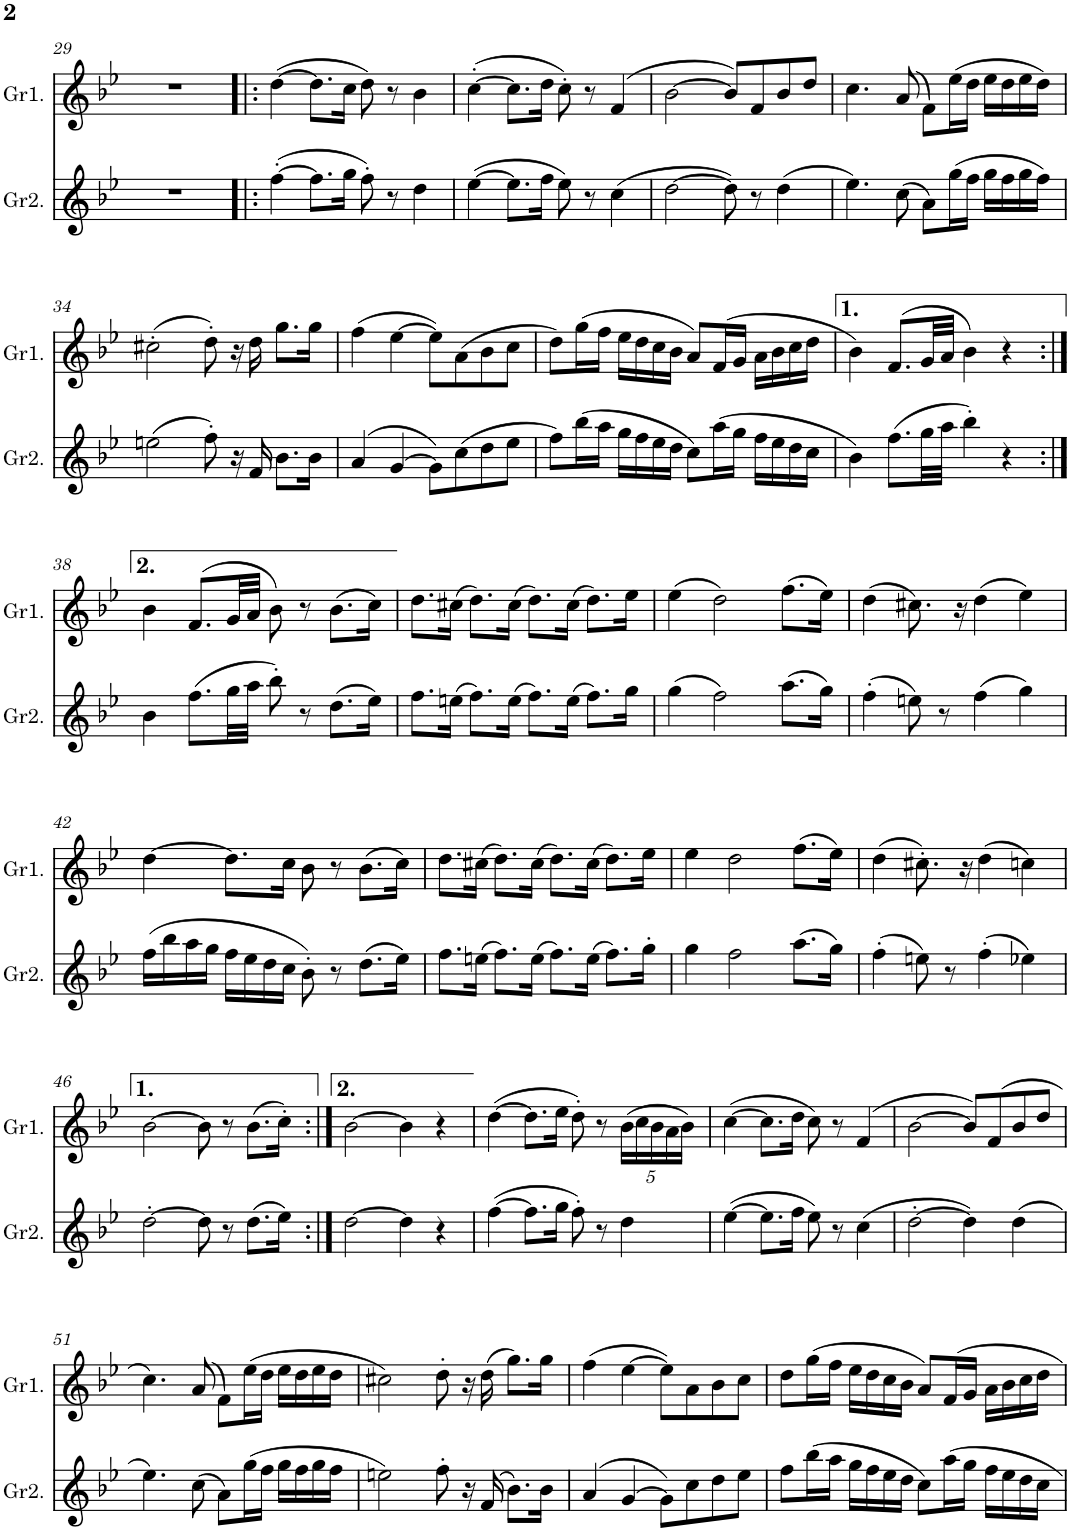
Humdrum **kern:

**kern	**kern
*part2	*part1
*staff2	*staff1
*I"Gralla2	*I"Gralla1
*I'Gr2.	*I'Gr1.
!!LO:PB:g=z
*clefG2	*clefG2
*Trd4c7	*
*k[b-e-]	*k[b-e-]
*M4/4	*M4/4
=29	=29
1r	1r
=30!|:	=30!|:
([4ff'\	([4dd\
8.ff\L]	8.dd\L]
16gg\Jk	16cc\Jk
8ff'\)	8dd\)
8r	8r
4dd\	4b-\
=31	=31
([4ee-\	([4cc'\
8.ee-\L]	8.cc\L]
16ff\Jk	16dd\Jk
8ee-\)	8cc'\)
8r	8r
(4cc\	(4f/
=32	=32
[2dd\	[2b-\
8dd\])	8b-/L])
8r	8f/
(4dd\	8b-/
.	8dd/J
=33	=33
4.ee-\)	4.cc\
(8cc\	(8a/
8a\L)	8f\L)
(16gg\L	(16ee-\L
16ff\JJ	16dd\JJ
16gg\LL	16ee-\LL
16ff\	16dd\
16gg\	16ee-\
16ff\JJ)	16dd\JJ)
!!LO:LB:g=z
=34	=34
(2een\	(2cc#X'\
8ff'\)	8dd'\)
16r	16r
16f/	16dd\
8.b-\L	8.gg\L
16b-\Jk	16gg\Jk
=35	=35
(4a/	(4ff\
[4g/	[4ee-\
8g\L])	8ee-\L])
(8cc\	(8a\
8dd\	8b-\
8ee-\J	8cc\J
=36	=36
8ff\L)	8dd\L)
(16bb-\L	(16gg\L
16aa\JJ	16ff\JJ
16gg\LL	16ee-\LL
16ff\	16dd\
16ee-\	16cc\
16dd\JJ	16b-\JJ
8cc\L)	8a/L)
(16aa\L	(16f/L
16gg\JJ	16g/JJ
16ff\LL	16a\LL
16ee-\	16b-\
16dd\	16cc\
16cc\JJ	16dd\JJ
=37	=37
4b-\)	4b-\)
(8.ff\L	(8.f/L
32gg\LL	32g/LL
32aa\JJJ	32a/JJJ
4bb-'\)	4b-\)
4r	4r
!!LO:LB:g=z
=38:|!	=38:|!
4b-\	4b-\
(8.ff\L	(8.f/L
32gg\LL	32g/LL
32aa\JJJ	32a/JJJ
8bb-'\)	8b-\)
8r	8r
(8.dd\L	(8.b-\L
16ee-\Jk)	16cc\Jk)
=39	=39
8.ff\L	8.dd\L
(16een\Jk	(16cc#X\Jk
8.ff\L)	8.dd\L)
(16ee\Jk	(16cc#\Jk
8.ff\L)	8.dd\L)
(16ee\Jk	(16cc#\Jk
8.ff\L)	8.dd\L)
16gg\Jk	16ee-\Jk
=40	=40
(4gg\	(4ee-\
2ff\)	2dd\)
(8.aa\L	(8.ff\L
16gg\Jk)	16ee-\Jk)
=41	=41
(4ff'\	(4dd\
8een\)	8.cc#X\)
8r	.
.	16r
(4ff\	(4dd\
4gg\)	4ee-\)
!!LO:LB:g=z
=42	=42
(16ff\LL	[4dd\
16bb-\	.
16aa\	.
16gg\JJ	.
16ff\LL	8.dd\L]
16ee-\	.
16dd\	.
16cc\JJ	16cc\Jk
8b-'\)	8b-\
8r	8r
(8.dd\L	(8.b-\L
16ee-\Jk)	16cc\Jk)
=43	=43
8.ff\L	8.dd\L
(16een\Jk	(16cc#X\Jk
8.ff\L)	8.dd\L)
(16ee\Jk	(16cc#\Jk
8.ff\L)	8.dd\L)
(16ee\Jk	(16cc#\Jk
8.ff\L)	8.dd\L)
16gg'\Jk	16ee-\Jk
=44	=44
4gg\	4ee-\
2ff\	2dd\
(8.aa\L	(8.ff\L
16gg\Jk)	16ee-\Jk)
=45	=45
(4ff'\	(4dd\
8een\)	8.cc#X'\)
8r	.
.	16r
(4ff'\	(4dd\
4ee-X\)	4ccn\)
!!LO:LB:g=z
=46	=46
[2dd'\	[2b-\
8dd\]	8b-\]
8r	8r
(8.dd\L	(8.b-\L
16ee-\Jk)	16cc'\Jk)
=47:|!	=47:|!
[2dd\	[2b-\
4dd\]	4b-\]
4r	4r
=48	=48
([4ff\	([4dd\
8.ff\L]	8.dd\L]
16gg\Jk	16ee-\Jk
8ff'\)	8dd'\)
8r	8r
*	*Xbrackettup
4dd\	(20b-\LL
.	20cc\
.	20b-\
.	20a\
.	20b-\JJ)
=49	=49
([4ee-\	([4cc\
8.ee-\L]	8.cc\L]
16ff\Jk	16dd\Jk
8ee-\)	8cc\)
8r	8r
(4cc\	(4f/
=50	=50
[2dd'\	[2b-\
4dd\])	8b-/L])
.	(8f/
(4dd\	8b-/
.	8dd/J
!!LO:LB:g=z
=51	=51
4.ee-\)	4.cc\)
(8cc\	(8a/
8a\L)	8f\L)
(16gg\L	(16ee-\L
16ff\JJ	16dd\JJ
16gg\LL	16ee-\LL
16ff\	16dd\
16gg\	16ee-\
16ff\JJ	16dd\JJ
=52	=52
2een\)	2cc#X\)
8ff'\	8dd'\
16r	16r
(16f/	(16dd\
8.b-\L)	8.gg\L)
16b-\Jk	16gg\Jk
=53	=53
(4a/	(4ff\
[4g/	[4ee-\
8g\L])	8ee-\L])
8cc\	8a\
8dd\	8b-\
8ee-\J	8cc\J
=54	=54
8ff\L	8dd\L
(16bb-\L	(16gg\L
16aa\JJ	16ff\JJ
16gg\LL	16ee-\LL
16ff\	16dd\
16ee-\	16cc\
16dd\JJ	16b-\JJ
8cc\L)	8a/L)
16aa\L	16f/L
16gg\JJ	16g/JJ
16ff\LL	16a\LL
16ee-\	16b-\
16dd\	16cc\
16cc\JJ	16dd\JJ
=	=
*-	*-
